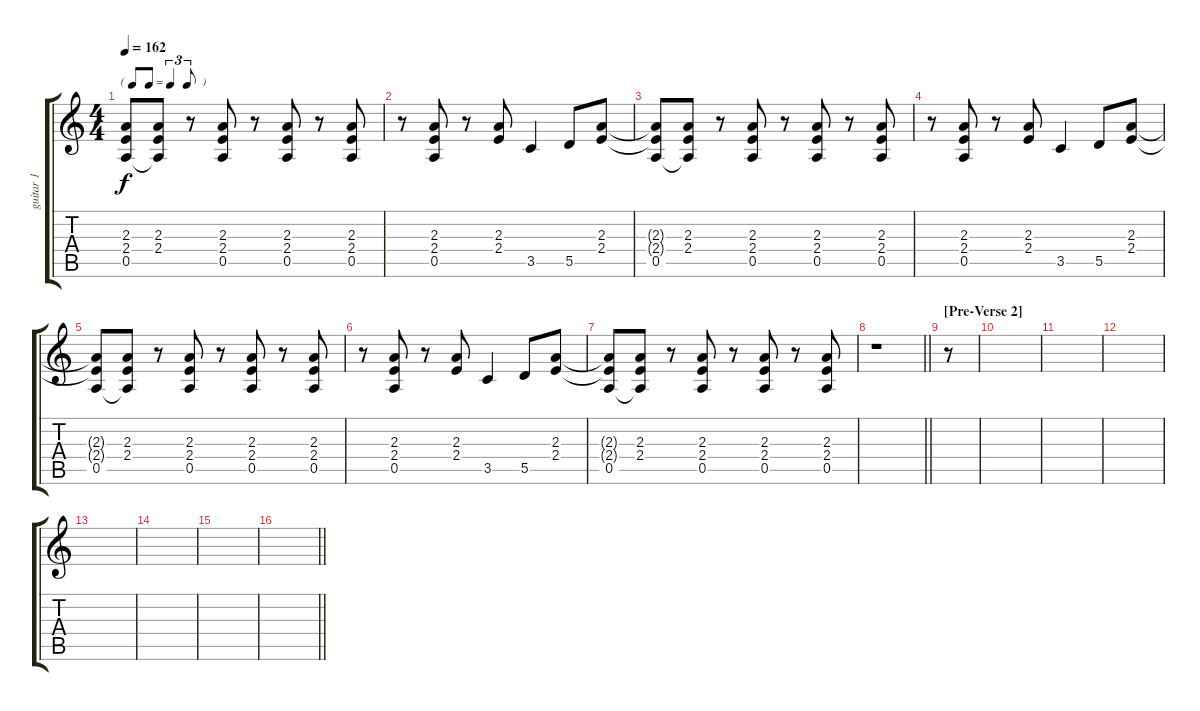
\track ("guitar 1" "guitar 1") {instrument electricguitarjazz}
\staff {score tabs}
\tuning (E4 B3 G3 D3 A2 E2) {hide}
\ts (4 4)
\tf triplet8th
\tempo 162
\clef g2
\ks c
(2.3{t} 2.4{t} 0.5).8{dy f} (2.3 2.4 0.5{t}).8 r.8 (2.3 2.4 0.5).8 r.8 (2.3 2.4 0.5).8 r.8 (2.3 2.4 0.5).8 |
r.8 (2.3 2.4 0.5).8 r.8 (2.3 2.4).8 3.5.4 5.5.8 (2.3 2.4).8 |
(2.3{t} 2.4{t} 0.5).8 (2.3 2.4 0.5{t}).8 r.8 (2.3 2.4 0.5).8 r.8 (2.3 2.4 0.5).8 r.8 (2.3 2.4 0.5).8 |
r.8 (2.3 2.4 0.5).8 r.8 (2.3 2.4).8 3.5.4 5.5.8 (2.3 2.4).8 |
(2.3{t} 2.4{t} 0.5).8 (2.3 2.4 0.5{t}).8 r.8 (2.3 2.4 0.5).8 r.8 (2.3 2.4 0.5).8 r.8 (2.3 2.4 0.5).8 |
r.8 (2.3 2.4 0.5).8 r.8 (2.3 2.4).8 3.5.4 5.5.8 (2.3 2.4).8 |
(2.3{t} 2.4{t} 0.5).8 (2.3 2.4 0.5{t}).8 r.8 (2.3 2.4 0.5).8 r.8 (2.3 2.4 0.5).8 r.8 (2.3 2.4 0.5).8 |
\barLineRight lightlight
r.1 |
\section ("" "[Pre-Verse 2]")
r.8 |
|
|
|
|
|
|
\barLineRight lightlight
